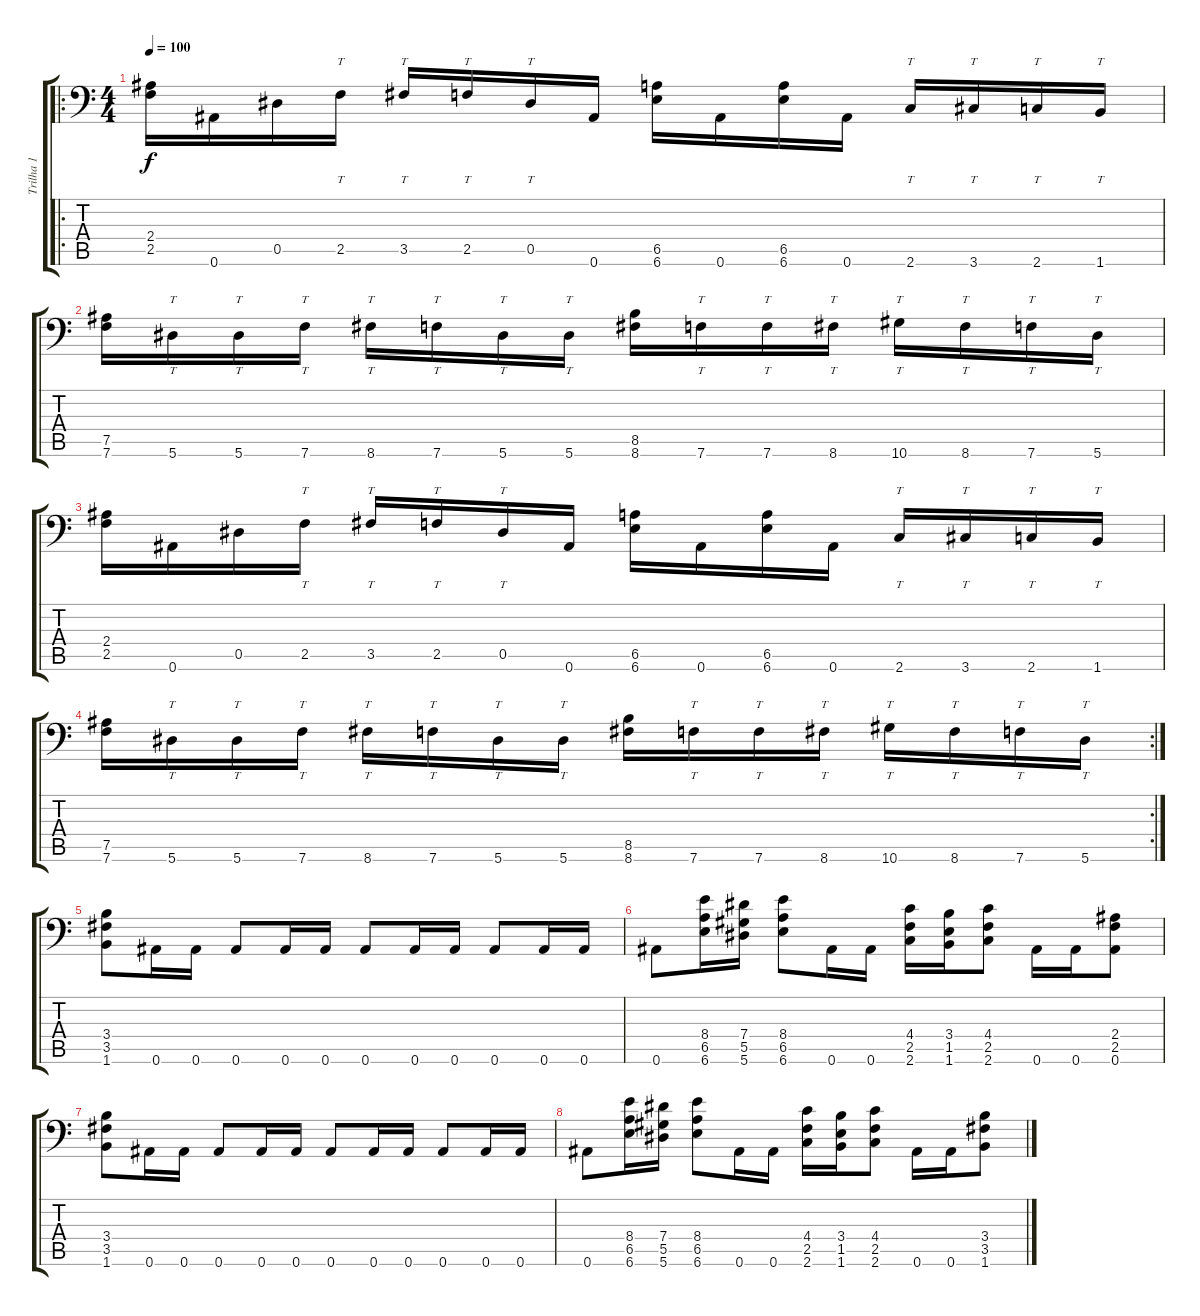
\track ("Trilha 1" "Trilha 1") {instrument overdrivenguitar}
\staff {score tabs}
\tuning (Bb3 F3 Db3 Ab2 Eb2 Bb1) {hide}
\ro
\ts (4 4)
\tempo 100
\clef f4
\ks c
(2.4 2.5).16{dy f} 0.6.16 0.5.16 2.5.16{tt} 3.5.16{tt} 2.5.16{tt} 0.5.16{tt} 0.6.16 (6.5 6.6).16 0.6.16 (6.5 6.6).16 0.6.16 2.6.16{tt} 3.6.16{tt} 2.6.16{tt} 1.6.16{tt} |
(7.5 7.6).16 5.6.16{tt} 5.6.16{tt} 7.6.16{tt} 8.6.16{tt} 7.6.16{tt} 5.6.16{tt} 5.6.16{tt} (8.5 8.6).16 7.6.16{tt} 7.6.16{tt} 8.6.16{tt} 10.6.16{tt} 8.6.16{tt} 7.6.16{tt} 5.6.16{tt} |
(2.4 2.5).16 0.6.16 0.5.16 2.5.16{tt} 3.5.16{tt} 2.5.16{tt} 0.5.16{tt} 0.6.16 (6.5 6.6).16 0.6.16 (6.5 6.6).16 0.6.16 2.6.16{tt} 3.6.16{tt} 2.6.16{tt} 1.6.16{tt} |
\rc 2
(7.5 7.6).16 5.6.16{tt} 5.6.16{tt} 7.6.16{tt} 8.6.16{tt} 7.6.16{tt} 5.6.16{tt} 5.6.16{tt} (8.5 8.6).16 7.6.16{tt} 7.6.16{tt} 8.6.16{tt} 10.6.16{tt} 8.6.16{tt} 7.6.16{tt} 5.6.16{tt} |
(3.4 3.5 1.6).8 0.6.16 0.6.16 0.6.8 0.6.16 0.6.16 0.6.8 0.6.16 0.6.16 0.6.8 0.6.16 0.6.16 |
0.6.8 (8.4 6.5 6.6).16 (7.4 5.5 5.6).16 (8.4 6.5 6.6).8 0.6.16 0.6.16 (4.4 2.5 2.6).16 (3.4 1.5 1.6).16 (4.4 2.5 2.6).8 0.6.16 0.6.16 (2.4 2.5 0.6).8 |
(3.4 3.5 1.6).8 0.6.16 0.6.16 0.6.8 0.6.16 0.6.16 0.6.8 0.6.16 0.6.16 0.6.8 0.6.16 0.6.16 |
0.6.8 (8.4 6.5 6.6).16 (7.4 5.5 5.6).16 (8.4 6.5 6.6).8 0.6.16 0.6.16 (4.4 2.5 2.6).16 (3.4 1.5 1.6).16 (4.4 2.5 2.6).8 0.6.16 0.6.16 (3.4 3.5 1.6).8
